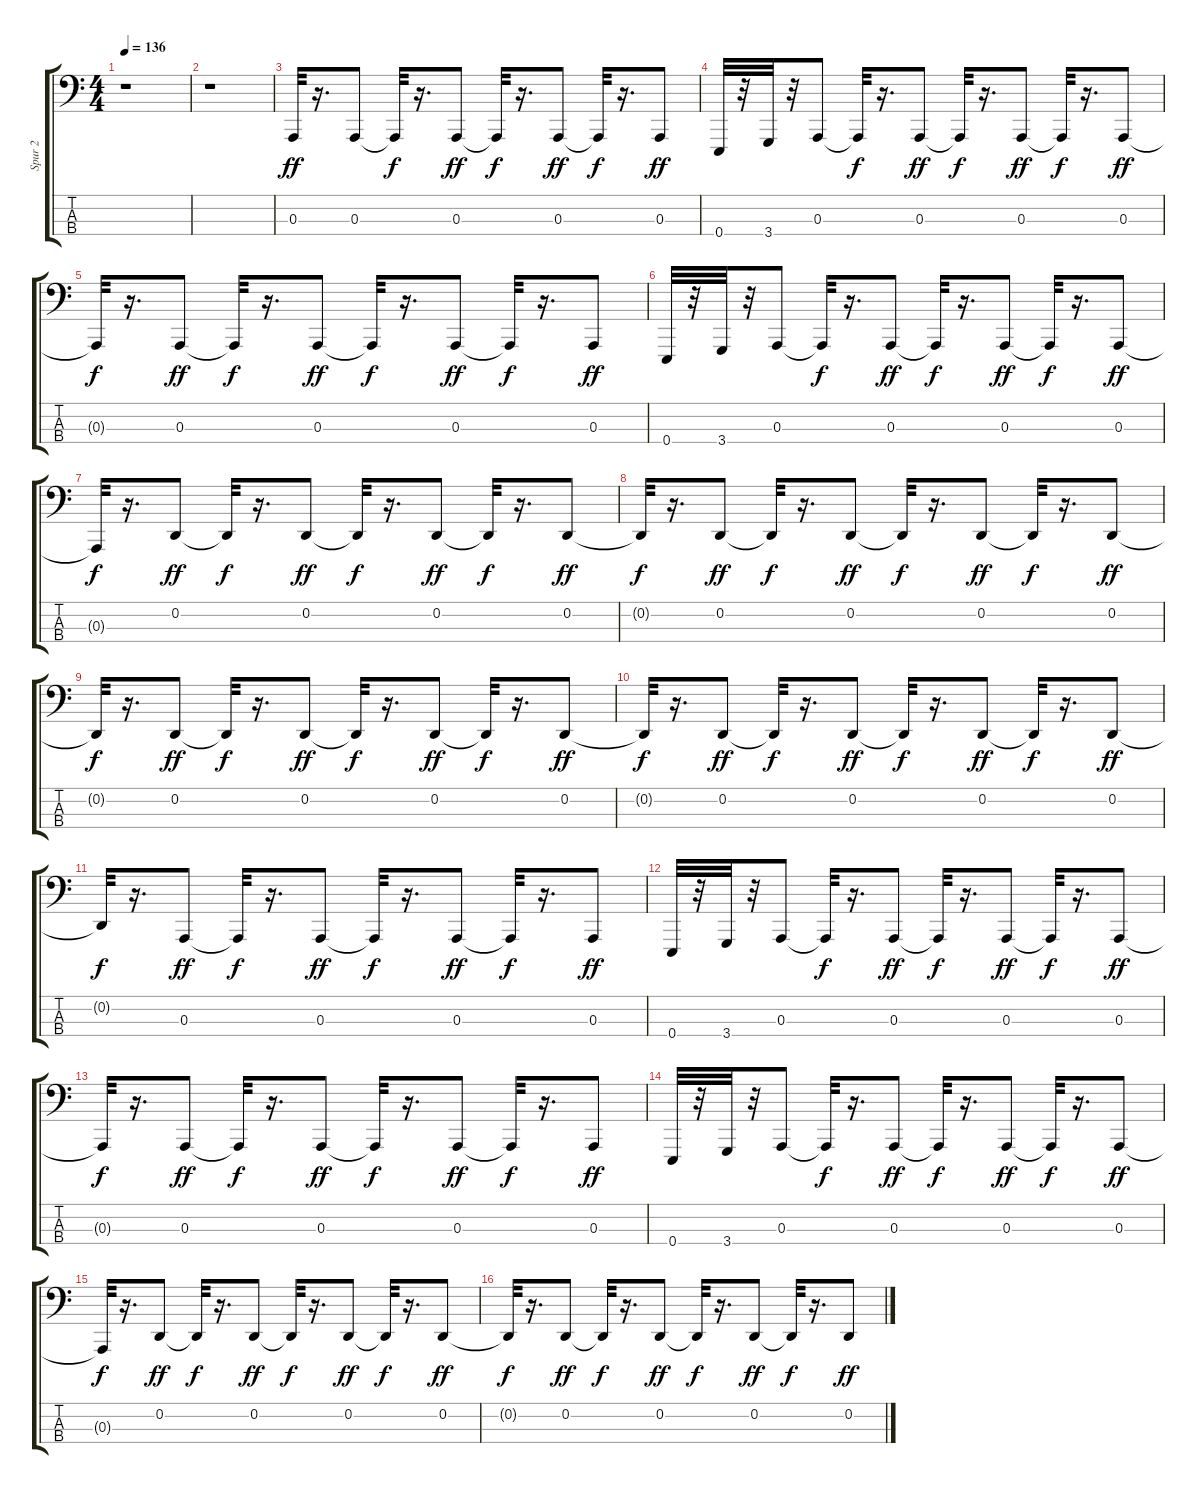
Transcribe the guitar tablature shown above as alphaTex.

\track ("Spur 2" "Spur 2") {instrument acousticgrandpiano}
\staff {score tabs}
\tuning (G2 D2 A1 E1) {hide}
\ts (4 4)
\tempo 136
\clef f4
\ks c
r.1{dy ff instrument acousticgrandpiano} |
r.1 |
0.3.32{volume 16 balance 8 instrument synthbass2} r.16{d} 0.3.8 0.3{t}.32{dy f} r.16{d} 0.3.8{dy ff} 0.3{t}.32{dy f} r.16{d} 0.3.8{dy ff} 0.3{t}.32{dy f} r.16{d} 0.3.8{dy ff} |
0.4.32 r.32 3.4.32 r.32 0.3.8 0.3{t}.32{dy f} r.16{d} 0.3.8{dy ff} 0.3{t}.32{dy f} r.16{d} 0.3.8{dy ff} 0.3{t}.32{dy f} r.16{d} 0.3.8{dy ff} |
0.3{t}.32{dy f} r.16{d} 0.3.8{dy ff} 0.3{t}.32{dy f} r.16{d} 0.3.8{dy ff} 0.3{t}.32{dy f} r.16{d} 0.3.8{dy ff} 0.3{t}.32{dy f} r.16{d} 0.3.8{dy ff} |
0.4.32 r.32 3.4.32 r.32 0.3.8 0.3{t}.32{dy f} r.16{d} 0.3.8{dy ff} 0.3{t}.32{dy f} r.16{d} 0.3.8{dy ff} 0.3{t}.32{dy f} r.16{d} 0.3.8{dy ff} |
0.3{t}.32{dy f} r.16{d} 0.2.8{dy ff} 0.2{t}.32{dy f} r.16{d} 0.2.8{dy ff} 0.2{t}.32{dy f} r.16{d} 0.2.8{dy ff} 0.2{t}.32{dy f} r.16{d} 0.2.8{dy ff} |
0.2{t}.32{dy f} r.16{d} 0.2.8{dy ff} 0.2{t}.32{dy f} r.16{d} 0.2.8{dy ff} 0.2{t}.32{dy f} r.16{d} 0.2.8{dy ff} 0.2{t}.32{dy f} r.16{d} 0.2.8{dy ff} |
0.2{t}.32{dy f} r.16{d} 0.2.8{dy ff} 0.2{t}.32{dy f} r.16{d} 0.2.8{dy ff} 0.2{t}.32{dy f} r.16{d} 0.2.8{dy ff} 0.2{t}.32{dy f} r.16{d} 0.2.8{dy ff} |
0.2{t}.32{dy f} r.16{d} 0.2.8{dy ff} 0.2{t}.32{dy f} r.16{d} 0.2.8{dy ff} 0.2{t}.32{dy f} r.16{d} 0.2.8{dy ff} 0.2{t}.32{dy f} r.16{d} 0.2.8{dy ff} |
0.2{t}.32{dy f} r.16{d} 0.3.8{dy ff} 0.3{t}.32{dy f} r.16{d} 0.3.8{dy ff} 0.3{t}.32{dy f} r.16{d} 0.3.8{dy ff} 0.3{t}.32{dy f} r.16{d} 0.3.8{dy ff} |
0.4.32 r.32 3.4.32 r.32 0.3.8 0.3{t}.32{dy f} r.16{d} 0.3.8{dy ff} 0.3{t}.32{dy f} r.16{d} 0.3.8{dy ff} 0.3{t}.32{dy f} r.16{d} 0.3.8{dy ff} |
0.3{t}.32{dy f} r.16{d} 0.3.8{dy ff} 0.3{t}.32{dy f} r.16{d} 0.3.8{dy ff} 0.3{t}.32{dy f} r.16{d} 0.3.8{dy ff} 0.3{t}.32{dy f} r.16{d} 0.3.8{dy ff} |
0.4.32 r.32 3.4.32 r.32 0.3.8 0.3{t}.32{dy f} r.16{d} 0.3.8{dy ff} 0.3{t}.32{dy f} r.16{d} 0.3.8{dy ff} 0.3{t}.32{dy f} r.16{d} 0.3.8{dy ff} |
0.3{t}.32{dy f} r.16{d} 0.2.8{dy ff} 0.2{t}.32{dy f} r.16{d} 0.2.8{dy ff} 0.2{t}.32{dy f} r.16{d} 0.2.8{dy ff} 0.2{t}.32{dy f} r.16{d} 0.2.8{dy ff} |
0.2{t}.32{dy f} r.16{d} 0.2.8{dy ff} 0.2{t}.32{dy f} r.16{d} 0.2.8{dy ff} 0.2{t}.32{dy f} r.16{d} 0.2.8{dy ff} 0.2{t}.32{dy f} r.16{d} 0.2.8{dy ff}
